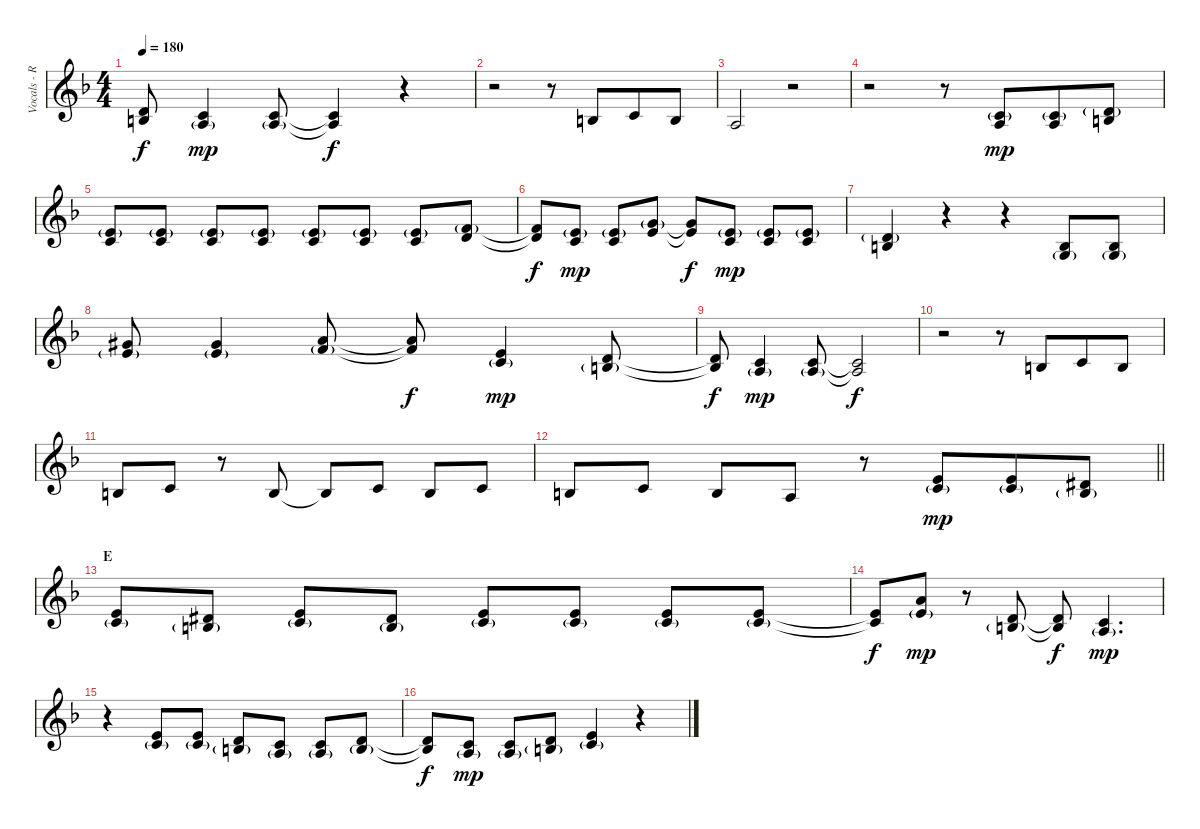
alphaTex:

\track ("Vocals - Ruki" "Vocals - R") {instrument lead6voice}
\staff {score}
\tuning (B3 Gb3 D3 A2 E2 B1) {hide}
\ts (4 4)
\tempo 180
\clef g2
\ks f
(3.1{t} 5.2{t}).8{dy f} (1.1 3.2{g}).4{dy mp} (1.1 3.2{g}).8 (1.1{t} 3.2{t}).4{dy f} r.4 |
r.2 r.8 0.1.8{beam merge} 1.1.8 0.1.8 |
3.2.2 r.2 |
r.2 r.8 (1.1{g} 3.2).8{dy mp beam merge} (1.1{g} 3.2).8 (3.1{g} 5.2).8 |
(5.1{g} 6.2).8 (5.1{g} 6.2).8 (5.1{g} 6.2).8 (5.1{g} 6.2).8 (5.1{g} 6.2).8 (5.1{g} 6.2).8 (5.1{g} 6.2).8 (6.1{g} 8.2).8 |
(6.1{t} 8.2{t}).8{dy f} (5.1{g} 6.2).8{dy mp} (5.1{g} 6.2).8 (8.1{g} 10.2).8 (8.1{t} 10.2{t}).8{dy f} (5.1{g} 6.2).8{dy mp} (5.1{g} 6.2).8 (5.1{g} 6.2).8 |
(3.1{g} 5.2).4 r.4 r.4 (0.1 1.2{g}).8 (0.1 1.2{g}).8 |
(9.1{acc #} 10.2{g}).8 (9.1{acc #} 10.2{g}).4 (10.1 11.2{g}).8 (10.1{t} 11.2{t}).8{dy f} (5.1 6.2{g}).4{dy mp} (3.1 5.2{g}).8 |
(3.1{t} 5.2{t}).8{dy f} (1.1 3.2{g}).4{dy mp} (1.1 3.2{g}).8 (1.1{t} 3.2{t}).2{dy f} |
r.2 r.8 0.1.8{beam merge} 1.1.8 0.1.8 |
0.1.8 1.1.8 r.8 0.1.8 0.1{t}.8 1.1.8 0.1.8 1.1.8 |
\barLineRight lightlight
0.1.8 1.1.8 0.1.8 3.2.8 r.8 (5.1 6.2{g}).8{dy mp beam merge} (5.1 6.2{g}).8 (4.1{acc #} 5.2{g}).8 |
\section ("" "E")
(5.1 6.2{g}).8 (4.1{acc #} 5.2{g}).8 (5.1 6.2{g}).8 (4.1{acc #} 5.2{g}).8 (5.1 6.2{g}).8 (5.1 6.2{g}).8 (5.1 6.2{g}).8 (5.1 6.2{g}).8 |
(5.1{t} 6.2{t}).8{dy f} (10.1 10.2{g}).8{dy mp} r.8 (3.1 5.2{g}).8 (3.1{t} 5.2{t}).8{dy f} (1.1 3.2{g}).4{d dy mp} |
r.4 (5.1 6.2{g}).8 (5.1 6.2{g}).8 (3.1 5.2{g}).8 (1.1 3.2{g}).8 (1.1 3.2{g}).8 (3.1 5.2{g}).8 |
(3.1{t} 5.2{t}).8{dy f} (1.1 3.2{g}).8{dy mp} (1.1 3.2{g}).8 (3.1 5.2{g}).8 (5.1 6.2{g}).4 r.4
